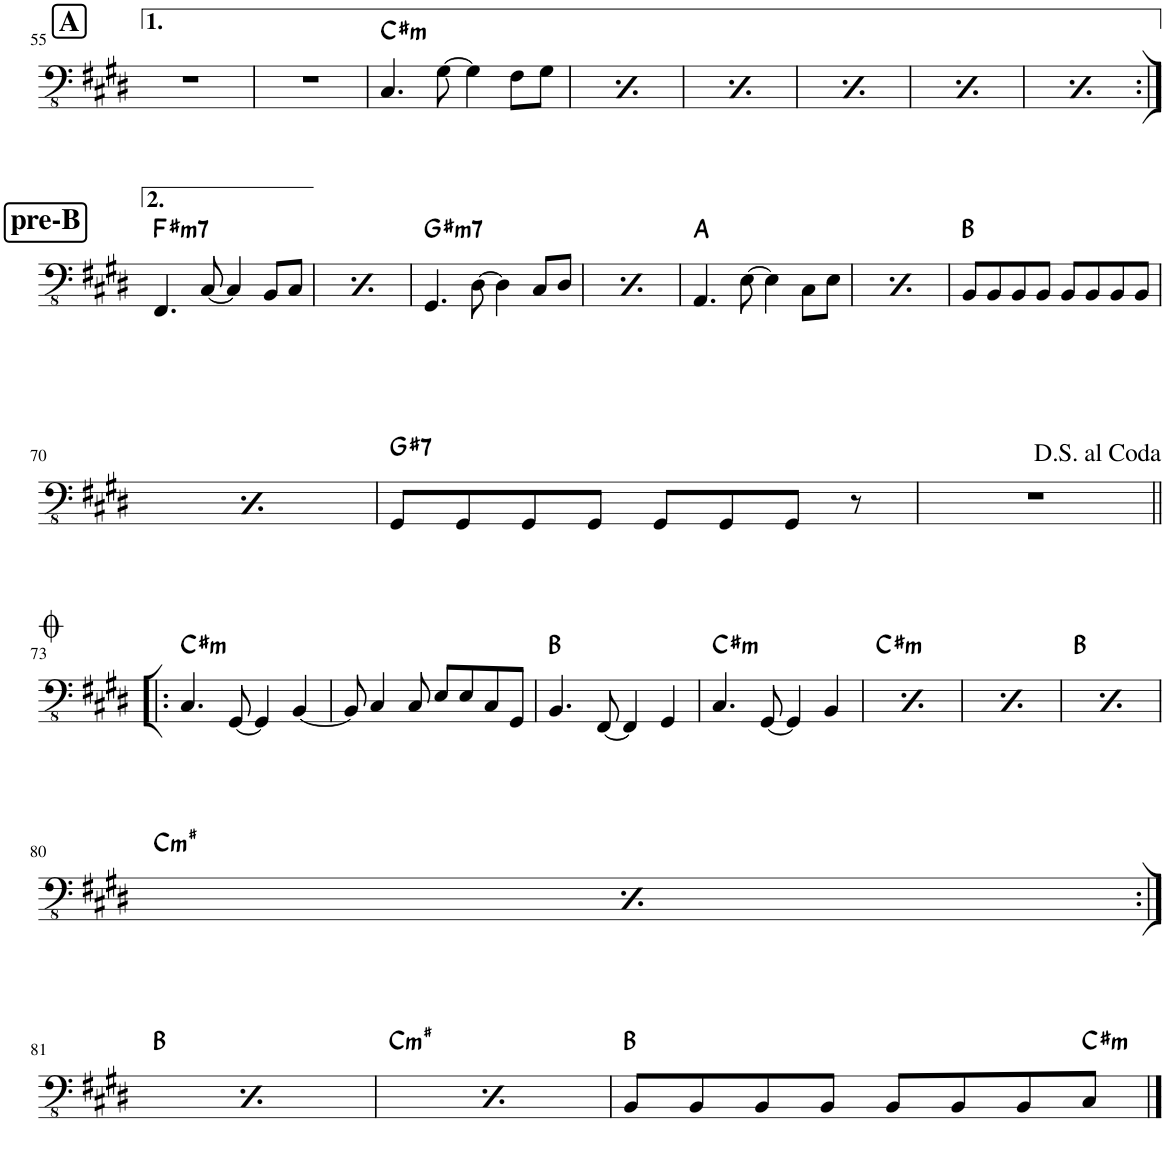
**kern	**harte
*part1	*part1
*staff1	*
*I"Acoustic Bass	*
*I'Bass	*
!!LO:PB:g=z
*clefFv4	*
*k[f#c#g#d#]	*
*M4/4	*
!!LO:REH:place=s1:a:B:cj:fs=14:t=A
=55	=55
1r	.
=56	=56
1r	.
=57	=57
!	!LO:H:kt=m
4.CC#/	C#:min
[8GG#\	.
4GG#\]	.
8FF#\L	.
8GG#\J	.
=58	=58
!	!LO:H:kt=m
4.CC#/	C#:min
[8GG#\	.
4GG#\]	.
8FF#\L	.
8GG#\J	.
=59	=59
!	!LO:H:kt=m
4.CC#/	C#:min
[8GG#\	.
4GG#\]	.
8FF#\L	.
8GG#\J	.
=60	=60
!	!LO:H:kt=m
4.CC#/	C#:min
[8GG#\	.
4GG#\]	.
8FF#\L	.
8GG#\J	.
=61	=61
!	!LO:H:kt=m
4.CC#/	C#:min
[8GG#\	.
4GG#\]	.
8FF#\L	.
8GG#\J	.
=62	=62
!	!LO:H:kt=m
4.CC#/	C#:min
[8GG#\	.
4GG#\]	.
8FF#\L	.
8GG#\J	.
!!LO:LB:g=z
!!LO:REH:place=s1:a:B:cj:fs=14:t=pre-B
=63:|!	=63:|!
!	!LO:H:kt=m7
4.FFF#/	F#:min7
[8CC#/	.
4CC#/]	.
8BBB/L	.
8CC#/J	.
!!LO:REH:place=s1:a:B:cj:fs=14:t=pre-B
=64	=64
!	!LO:H:kt=m7
4.FFF#/	F#:min7
[8CC#/	.
4CC#/]	.
8BBB/L	.
8CC#/J	.
=65	=65
!	!LO:H:kt=m7
4.GGG#/	G#:min7
[8DD#\	.
4DD#\]	.
8CC#/L	.
8DD#/J	.
=66	=66
!	!LO:H:kt=m7
4.GGG#/	G#:min7
[8DD#\	.
4DD#\]	.
8CC#/L	.
8DD#/J	.
=67	=67
4.AAA/	A:maj
[8EE\	.
4EE\]	.
8CC#\L	.
8EE\J	.
=68	=68
4.AAA/	A:maj
[8EE\	.
4EE\]	.
8CC#\L	.
8EE\J	.
=69	=69
8BBB/L	B:maj
8BBB/	.
8BBB/	.
8BBB/J	.
8BBB/L	.
8BBB/	.
8BBB/	.
8BBB/J	.
!!LO:LB:g=z
=70	=70
8BBB/L	B:maj
8BBB/	.
8BBB/	.
8BBB/J	.
8BBB/L	.
8BBB/	.
8BBB/	.
8BBB/J	.
=71	=71
!	!LO:H:kt=7
8GGG#/L	G#:7
8GGG#/	.
8GGG#/	.
8GGG#/J	.
8GGG#/L	.
8GGG#/	.
8GGG#/J	.
8r	.
=72	=72
1r	.
!!LO:LB:g=z
=73!|:	=73!|:
!	!LO:H:kt=m
4.CC#/	C#:min
[8GGG#/	.
4GGG#/]	.
[4BBB/	.
=74	=74
8BBB/]	.
4CC#/	.
8CC#/	.
8EE/L	.
8EE/	.
8CC#/	.
8GGG#/J	.
=75	=75
4.BBB/	B:maj
[8FFF#/	.
4FFF#/]	.
4GGG#/	.
=76	=76
!	!LO:H:kt=m
4.CC#/	C#:min
[8GGG#/	.
4GGG#/]	.
4BBB/	.
=77	=77
!	!LO:H:kt=m
4.CC#/	C#:min
[8GGG#/	.
4GGG#/]	.
4BBB/	.
=78	=78
!	!LO:H:kt=m
4.CC#/	C#:min
[8GGG#/	.
4GGG#/]	.
4BBB/	.
=79	=79
!	!LO:H:kt=m
4.CC#/	C#:min
[8GGG#/	.
4GGG#/]	.
4BBB/	.
!!LO:LB:g=z
=80	=80
!	!LO:H:kt=m
4.CC#/	C#:min
[8GGG#/	.
4GGG#/]	.
4BBB/	.
!!LO:LB:g=z
=81:|!	=81:|!
!	!LO:H:kt=m
4.CC#/	C#:min
[8GGG#/	.
4GGG#/]	.
4BBB/	.
=82	=82
!	!LO:H:kt=m
4.CC#/	C#:min
[8GGG#/	.
4GGG#/]	.
4BBB/	.
=83	=83
8BBB/L	B:maj
8BBB/	.
8BBB/	.
8BBB/J	.
8BBB/L	.
8BBB/	.
8BBB/	.
!	!LO:H:kt=m
8CC#/J	C#:min
==	==
*-	*-
